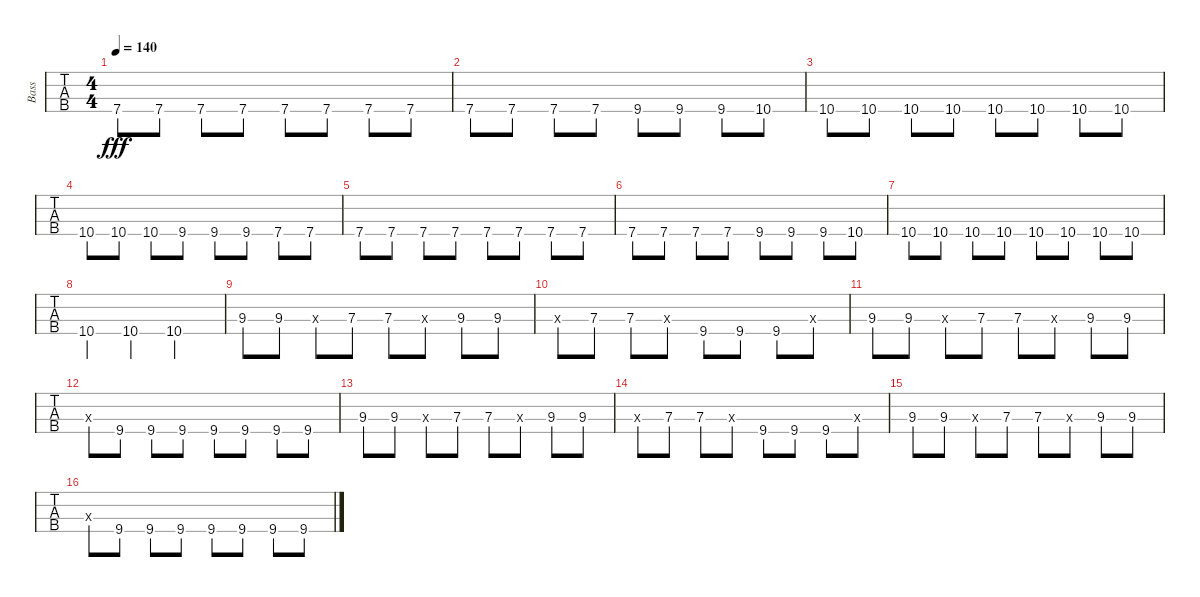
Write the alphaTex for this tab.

\track ("Bass" "Bass") {instrument electricbasspick}
\staff {tabs}
\tuning (G2 D2 A1 E1) {hide}
\ts (4 4)
\tempo 140
\clef f4
\ks c
7.4.8{dy fff} 7.4.8 7.4.8 7.4.8 7.4.8 7.4.8 7.4.8 7.4.8 |
7.4.8 7.4.8 7.4.8 7.4.8 9.4.8 9.4.8 9.4.8 10.4.8 |
10.4.8 10.4.8 10.4.8 10.4.8 10.4.8 10.4.8 10.4.8 10.4.8 |
10.4.8 10.4.8 10.4.8 9.4.8 9.4.8 9.4.8 7.4.8 7.4.8 |
7.4.8 7.4.8 7.4.8 7.4.8 7.4.8 7.4.8 7.4.8 7.4.8 |
7.4.8 7.4.8 7.4.8 7.4.8 9.4.8 9.4.8 9.4.8 10.4.8 |
10.4.8 10.4.8 10.4.8 10.4.8 10.4.8 10.4.8 10.4.8 10.4.8 |
10.4.4 10.4.4 10.4.2 |
9.3.8 9.3.8 7.3{x}.8 7.3.8 7.3.8 9.3{x}.8 9.3.8 9.3.8 |
0.3{x}.8 7.3.8 7.3.8 9.3{x}.8 9.4.8 9.4.8 9.4.8 0.3{x}.8 |
9.3.8 9.3.8 0.3{x}.8 7.3.8 7.3.8 0.3{x}.8 9.3.8 9.3.8 |
0.3{x}.8 9.4.8 9.4.8 9.4.8 9.4.8 9.4.8 9.4.8 9.4.8 |
9.3.8 9.3.8 7.3{x}.8 7.3.8 7.3.8 9.3{x}.8 9.3.8 9.3.8 |
0.3{x}.8 7.3.8 7.3.8 9.3{x}.8 9.4.8 9.4.8 9.4.8 0.3{x}.8 |
9.3.8 9.3.8 0.3{x}.8 7.3.8 7.3.8 0.3{x}.8 9.3.8 9.3.8 |
0.3{x}.8 9.4.8 9.4.8 9.4.8 9.4.8 9.4.8 9.4.8 9.4.8
